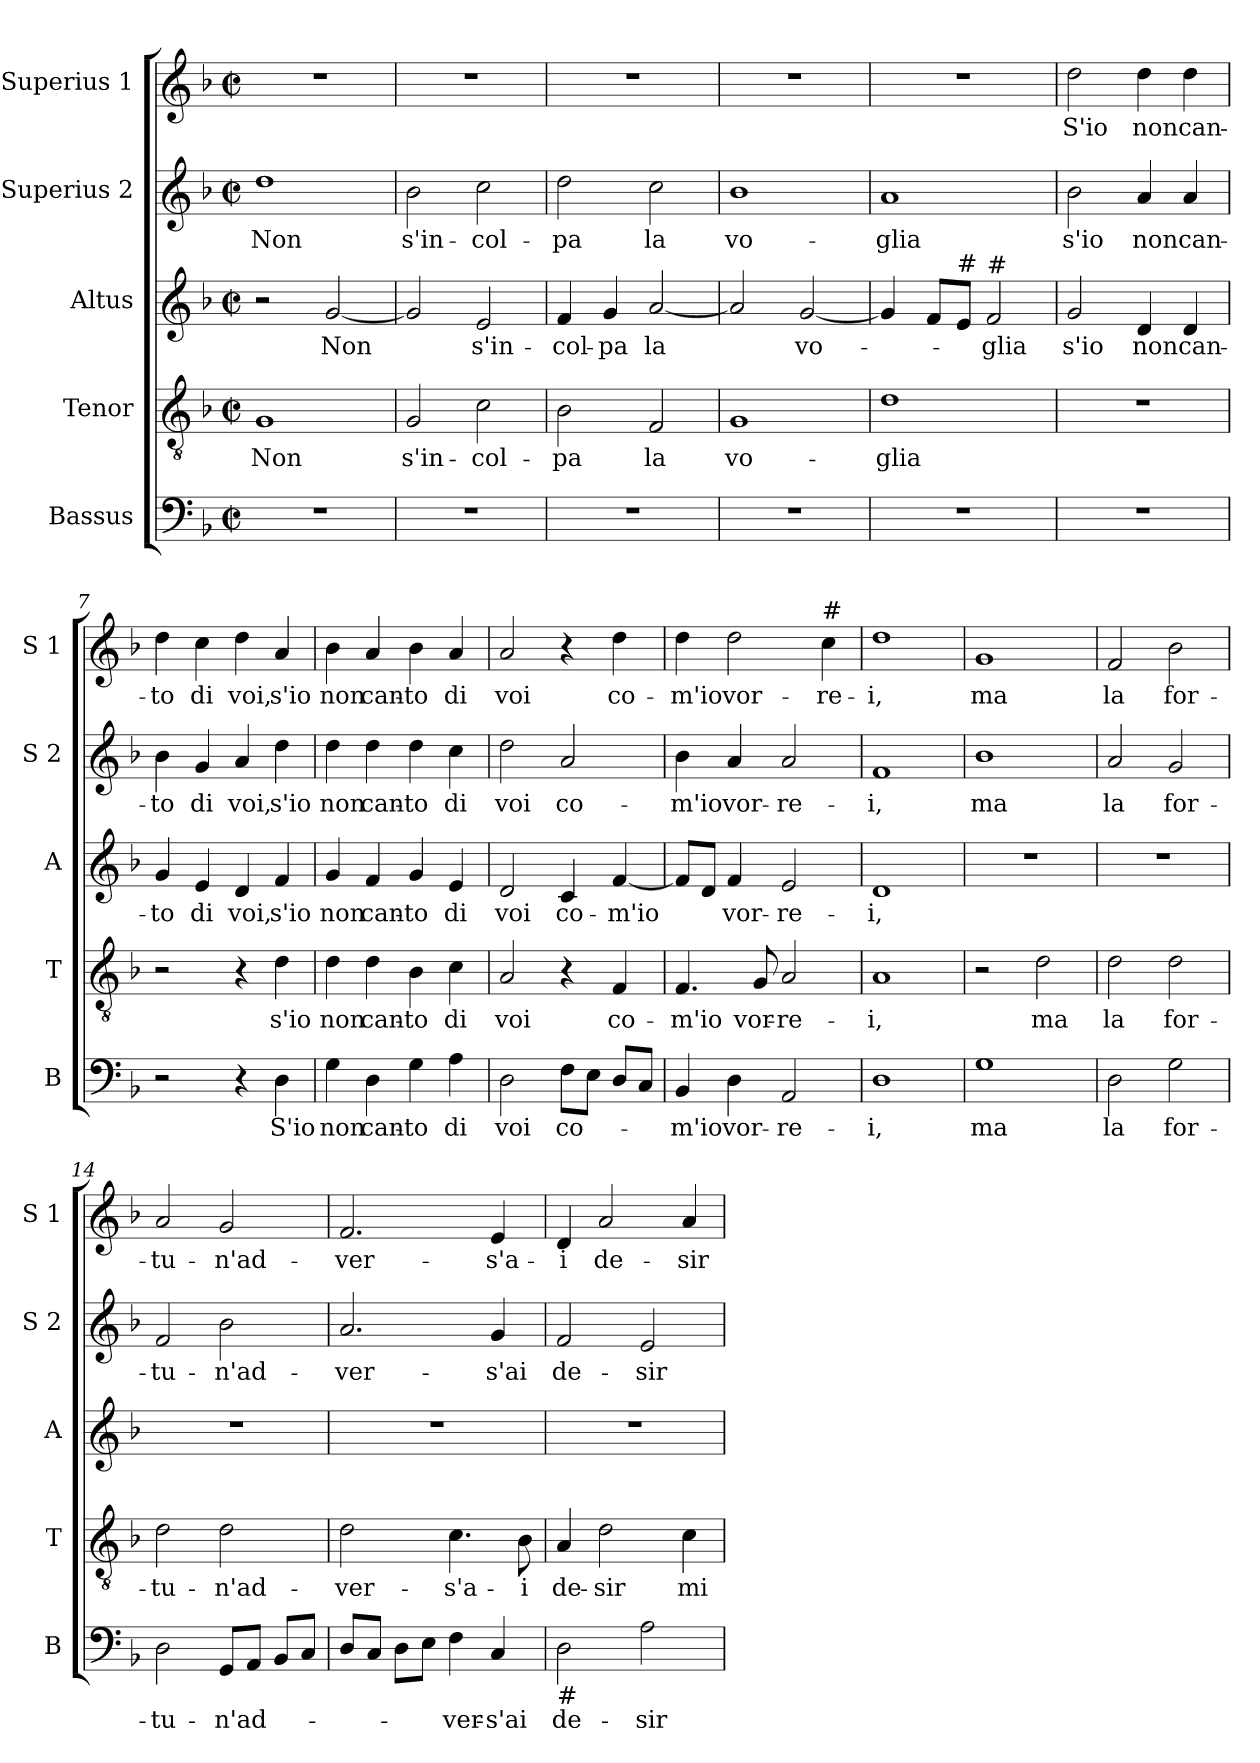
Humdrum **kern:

**kern	**text	**kern	**text	**kern	**text	**kern	**text	**kern	**text
*part5	*part5	*part4	*part4	*part3	*part3	*part2	*part2	*part1	*part1
*staff5	*staff5	*staff4	*staff4	*staff3	*staff3	*staff2	*staff2	*staff1	*staff1
*I"Bassus	*	*I"Tenor	*	*I"Altus	*	*I"Superius 2	*	*I"Superius 1	*
*I'B	*	*I'T	*	*I'A	*	*I'S 2	*	*I'S 1	*
*clefF4	*	*clefGv2	*	*clefG2	*	*clefG2	*	*clefG2	*
*k[b-]	*	*k[b-]	*	*k[b-]	*	*k[b-]	*	*k[b-]	*
*F:	*	*F:	*	*F:	*	*F:	*	*F:	*
*M2/2	*	*M2/2	*	*M2/2	*	*M2/2	*	*M2/2	*
*met(c|)	*	*met(c|)	*	*met(c|)	*	*met(c|)	*	*met(c|)	*
=1	=1	=1	=1	=1	=1	=1	=1	=1	=1
!	!	!	!LO:LY:b	!	!	!	!LO:LY:b	!	!
1r	.	1G	Non	2r	.	1dd	Non	1r	.
!	!	!	!	!	!LO:LY:b	!	!	!	!
.	.	.	.	[2g/	Non	.	.	.	.
=2	=2	=2	=2	=2	=2	=2	=2	=2	=2
!	!	!	!LO:LY:b	!	!	!	!LO:LY:b	!	!
1r	.	2G/	s'in-	2g/]	.	2b-\	s'in-	1r	.
!	!	!	!LO:LY:b	!	!LO:LY:b	!	!LO:LY:b	!	!
.	.	2c\	-col-	2e/	s'in-	2cc\	-col-	.	.
=3	=3	=3	=3	=3	=3	=3	=3	=3	=3
!	!	!	!LO:LY:b	!	!LO:LY:b	!	!LO:LY:b	!	!
1r	.	2B-\	-pa	4f/	-col-	2dd\	-pa	1r	.
!	!	!	!	!	!LO:LY:b	!	!	!	!
.	.	.	.	4g/	-pa	.	.	.	.
!	!	!	!LO:LY:b	!	!LO:LY:b	!	!LO:LY:b	!	!
.	.	2F/	la	[2a/	la	2cc\	la	.	.
=4	=4	=4	=4	=4	=4	=4	=4	=4	=4
!	!	!	!LO:LY:b	!	!	!	!LO:LY:b	!	!
1r	.	1G	vo-	2a/]	.	1b-	vo-	1r	.
!	!	!	!	!	!LO:LY:b	!	!	!	!
.	.	.	.	[2g/	vo-	.	.	.	.
=5	=5	=5	=5	=5	=5	=5	=5	=5	=5
!	!	!	!LO:LY:b	!	!	!	!LO:LY:b	!	!
1r	.	1d	-glia	4g/]	.	1a	-glia	1r	.
.	.	.	.	8f/L	.	.	.	.	.
!	!	!	!	!LO:TX:a:t=#	!	!	!	!	!
.	.	.	.	8e/J	.	.	.	.	.
!	!	!	!	!LO:TX:a:t=#	!	!	!	!	!
!	!	!	!	!	!LO:LY:b	!	!	!	!
.	.	.	.	2f/	-glia	.	.	.	.
=6	=6	=6	=6	=6	=6	=6	=6	=6	=6
!	!	!	!	!	!LO:LY:b	!	!LO:LY:b	!	!LO:LY:b
1r	.	1r	.	2g/	s'io	2b-\	s'io	2dd\	S'io
!	!	!	!	!	!LO:LY:b	!	!LO:LY:b	!	!LO:LY:b
.	.	.	.	4d/	non	4a/	non	4dd\	non
!	!	!	!	!	!LO:LY:b	!	!LO:LY:b	!	!LO:LY:b
.	.	.	.	4d/	can-	4a/	can-	4dd\	can-
!!LO:LB:g=z
=7	=7	=7	=7	=7	=7	=7	=7	=7	=7
!	!	!	!	!	!LO:LY:b	!	!LO:LY:b	!	!LO:LY:b
2r	.	2r	.	4g/	-to	4b-\	-to	4dd\	-to
!	!	!	!	!	!LO:LY:b	!	!LO:LY:b	!	!LO:LY:b
.	.	.	.	4e/	di	4g/	di	4cc\	di
!	!	!	!	!	!LO:LY:b	!	!LO:LY:b	!	!LO:LY:b
4r	.	4r	.	4d/	voi,	4a/	voi,	4dd\	voi,
!	!LO:LY:b	!	!LO:LY:b	!	!LO:LY:b	!	!LO:LY:b	!	!LO:LY:b
4D\	S'io	4d\	s'io	4f/	s'io	4dd\	s'io	4a/	s'io
=8	=8	=8	=8	=8	=8	=8	=8	=8	=8
!	!LO:LY:b	!	!LO:LY:b	!	!LO:LY:b	!	!LO:LY:b	!	!LO:LY:b
4G\	non	4d\	non	4g/	non	4dd\	non	4b-\	non
!	!LO:LY:b	!	!LO:LY:b	!	!LO:LY:b	!	!LO:LY:b	!	!LO:LY:b
4D\	can-	4d\	can-	4f/	can-	4dd\	can-	4a/	can-
!	!LO:LY:b	!	!LO:LY:b	!	!LO:LY:b	!	!LO:LY:b	!	!LO:LY:b
4G\	-to	4B-\	-to	4g/	-to	4dd\	-to	4b-\	-to
!	!LO:LY:b	!	!LO:LY:b	!	!LO:LY:b	!	!LO:LY:b	!	!LO:LY:b
4A\	di	4c\	di	4e/	di	4cc\	di	4a/	di
=9	=9	=9	=9	=9	=9	=9	=9	=9	=9
!	!LO:LY:b	!	!LO:LY:b	!	!LO:LY:b	!	!LO:LY:b	!	!LO:LY:b
2D\	voi	2A/	voi	2d/	voi	2dd\	voi	2a/	voi
!	!LO:LY:b	!	!	!	!LO:LY:b	!	!LO:LY:b	!	!
8F\L	co-	4r	.	4c/	co-	2a/	co-	4r	.
8E\J	.	.	.	.	.	.	.	.	.
!	!	!	!LO:LY:b	!	!LO:LY:b	!	!	!	!LO:LY:b
8D/L	.	4F/	co-	[4f/	-m'io	.	.	4dd\	co-
8C/J	.	.	.	.	.	.	.	.	.
=10	=10	=10	=10	=10	=10	=10	=10	=10	=10
!	!LO:LY:b	!	!LO:LY:b	!	!	!	!LO:LY:b	!	!LO:LY:b
4BB-/	-m'io	4.F/	-m'io	8f/L]	.	4b-\	-m'io	4dd\	-m'io
.	.	.	.	8d/J	.	.	.	.	.
!	!LO:LY:b	!	!	!	!LO:LY:b	!	!LO:LY:b	!	!LO:LY:b
4D\	vor-	.	.	4f/	vor-	4a/	vor-	2dd\	vor-
!	!	!	!LO:LY:b	!	!	!	!	!	!
.	.	8G/	vor-	.	.	.	.	.	.
!	!LO:LY:b	!	!LO:LY:b	!	!LO:LY:b	!	!LO:LY:b	!	!
2AA/	-re-	2A/	-re-	2e/	-re-	2a/	-re-	.	.
!	!	!	!	!	!	!	!	!LO:TX:a:t=#	!
!	!	!	!	!	!	!	!	!	!LO:LY:b
.	.	.	.	.	.	.	.	4cc\	-re-
=11	=11	=11	=11	=11	=11	=11	=11	=11	=11
!	!LO:LY:b	!	!LO:LY:b	!	!LO:LY:b	!	!LO:LY:b	!	!LO:LY:b
1D	-i,	1A	-i,	1d	-i,	1f	-i,	1dd	-i,
=12	=12	=12	=12	=12	=12	=12	=12	=12	=12
!	!LO:LY:b	!	!	!	!	!	!LO:LY:b	!	!LO:LY:b
1G	ma	2r	.	1r	.	1b-	ma	1g	ma
!	!	!	!LO:LY:b	!	!	!	!	!	!
.	.	2d\	ma	.	.	.	.	.	.
!!LO:PB:g=z
=13	=13	=13	=13	=13	=13	=13	=13	=13	=13
!	!LO:LY:b	!	!LO:LY:b	!	!	!	!LO:LY:b	!	!LO:LY:b
2D\	la	2d\	la	1r	.	2a/	la	2f/	la
!	!LO:LY:b	!	!LO:LY:b	!	!	!	!LO:LY:b	!	!LO:LY:b
2G\	for-	2d\	for-	.	.	2g/	for-	2b-\	for-
=14	=14	=14	=14	=14	=14	=14	=14	=14	=14
!	!LO:LY:b	!	!LO:LY:b	!	!	!	!LO:LY:b	!	!LO:LY:b
2D\	-tu-	2d\	-tu-	1r	.	2f/	-tu-	2a/	-tu-
!	!LO:LY:b	!	!LO:LY:b	!	!	!	!LO:LY:b	!	!LO:LY:b
8GG/L	-n'ad-	2d\	-n'ad-	.	.	2b-\	-n'ad-	2g/	-n'ad-
8AA/J	.	.	.	.	.	.	.	.	.
8BB-/L	.	.	.	.	.	.	.	.	.
8C/J	.	.	.	.	.	.	.	.	.
=15	=15	=15	=15	=15	=15	=15	=15	=15	=15
!	!	!	!LO:LY:b	!	!	!	!LO:LY:b	!	!LO:LY:b
8D/L	.	2d\	-ver-	1r	.	2.a/	-ver-	2.f/	-ver-
8C/J	.	.	.	.	.	.	.	.	.
8D\L	.	.	.	.	.	.	.	.	.
8E\J	.	.	.	.	.	.	.	.	.
!	!LO:LY:b	!	!LO:LY:b	!	!	!	!	!	!
4F\	-ver-	4.c\	-s'a-	.	.	.	.	.	.
!	!LO:LY:b	!	!	!	!	!	!LO:LY:b	!	!LO:LY:b
4C/	-s'ai	.	.	.	.	4g/	-s'ai	4e/	-s'a-
!	!	!	!LO:LY:b	!	!	!	!	!	!
.	.	8B-\	-i	.	.	.	.	.	.
=16	=16	=16	=16	=16	=16	=16	=16	=16	=16
!LO:TX:b:t=#	!	!	!	!	!	!	!	!	!
!	!LO:LY:b	!	!LO:LY:b	!	!	!	!LO:LY:b	!	!LO:LY:b
2D\	de-	4A/	de-	1r	.	2f/	de-	4d/	-i
!	!	!	!LO:LY:b	!	!	!	!	!	!LO:LY:b
.	.	2d\	-sir	.	.	.	.	2a/	de-
!	!LO:LY:b	!	!	!	!	!	!LO:LY:b	!	!
2A\	-sir	.	.	.	.	2e/	-sir	.	.
!	!	!	!LO:LY:b	!	!	!	!	!	!LO:LY:b
.	.	4c\	mi-	.	.	.	.	4a/	-sir
=	=	=	=	=	=	=	=	=	=
*-	*-	*-	*-	*-	*-	*-	*-	*-	*-
